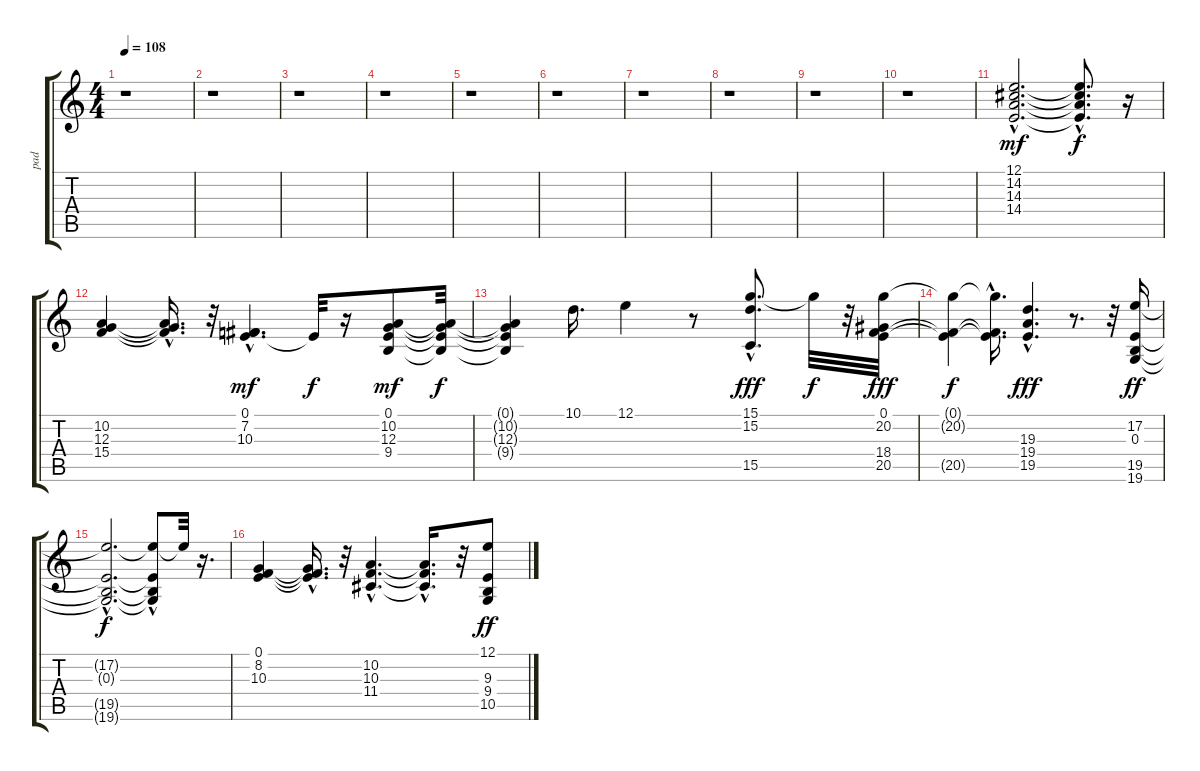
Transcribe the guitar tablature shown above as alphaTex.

\track ("pad" "pad") {instrument pad2warm}
\staff {score tabs}
\tuning (E4 B3 G3 D3 A2 E2) {hide}
\ts (4 4)
\tempo 108
\clef g2
\ks c
r.1{dy mf} |
r.1 |
r.1 |
r.1 |
r.1 |
r.1 |
r.1 |
r.1 |
r.1 |
r.1 |
(12.1{hac} 14.2{hac} 14.3{hac} 14.4{hac}).2{d} (12.1{t} 14.2{t} 14.3{hac t} 14.4{t}).8{d dy f} r.16 |
(10.2 12.3 15.4).4 (10.2{hac t} 12.3{t} 15.4{hac t}).16{d} r.32 (0.1{hac} 7.2{hac} 10.3{hac}).4{d dy mf} 0.1{t}.32{dy f} r.16 (0.1 10.2 12.3 9.4).8{dy mf} (0.1{t} 10.2{t} 12.3{t} 9.4{t}).32{dy f} |
(0.1{t} 10.2{t} 12.3{t} 9.4{t}).4 10.1.16{d} 12.1.4 r.8 (15.1{hac} 15.2{hac} 15.5{hac}).8{d dy fff} 15.1{t}.32{dy f} r.32 (0.1 20.2 18.4 20.5).32{dy fff} |
(0.1{t} 20.2{t} 20.5{t}).4{dy f} (0.1{hac t} 20.2{hac t} 20.5{hac t}).16{d} (19.3{hac} 19.4{hac} 19.5{hac}).4{d dy fff} r.8{d} r.32 (17.2 0.3 19.5 19.6).16{dy ff} |
(17.2{hac t} 0.3{hac t} 19.5{hac t} 19.6{hac t}).2{d dy f} (17.2{t} 0.3{t} 19.5{t} 19.6{hac t}).8 17.2{t}.32 r.16{d} |
(0.1 8.2 10.3).4 (0.1{hac t} 8.2{t} 10.3{hac t}).16{d} r.32 (10.2{hac} 10.3{hac} 11.4{hac}).4{d} (10.2{hac t} 10.3{t} 11.4{t}).16{d} r.32 (12.1 9.3 9.4 10.5).8{dy ff}
